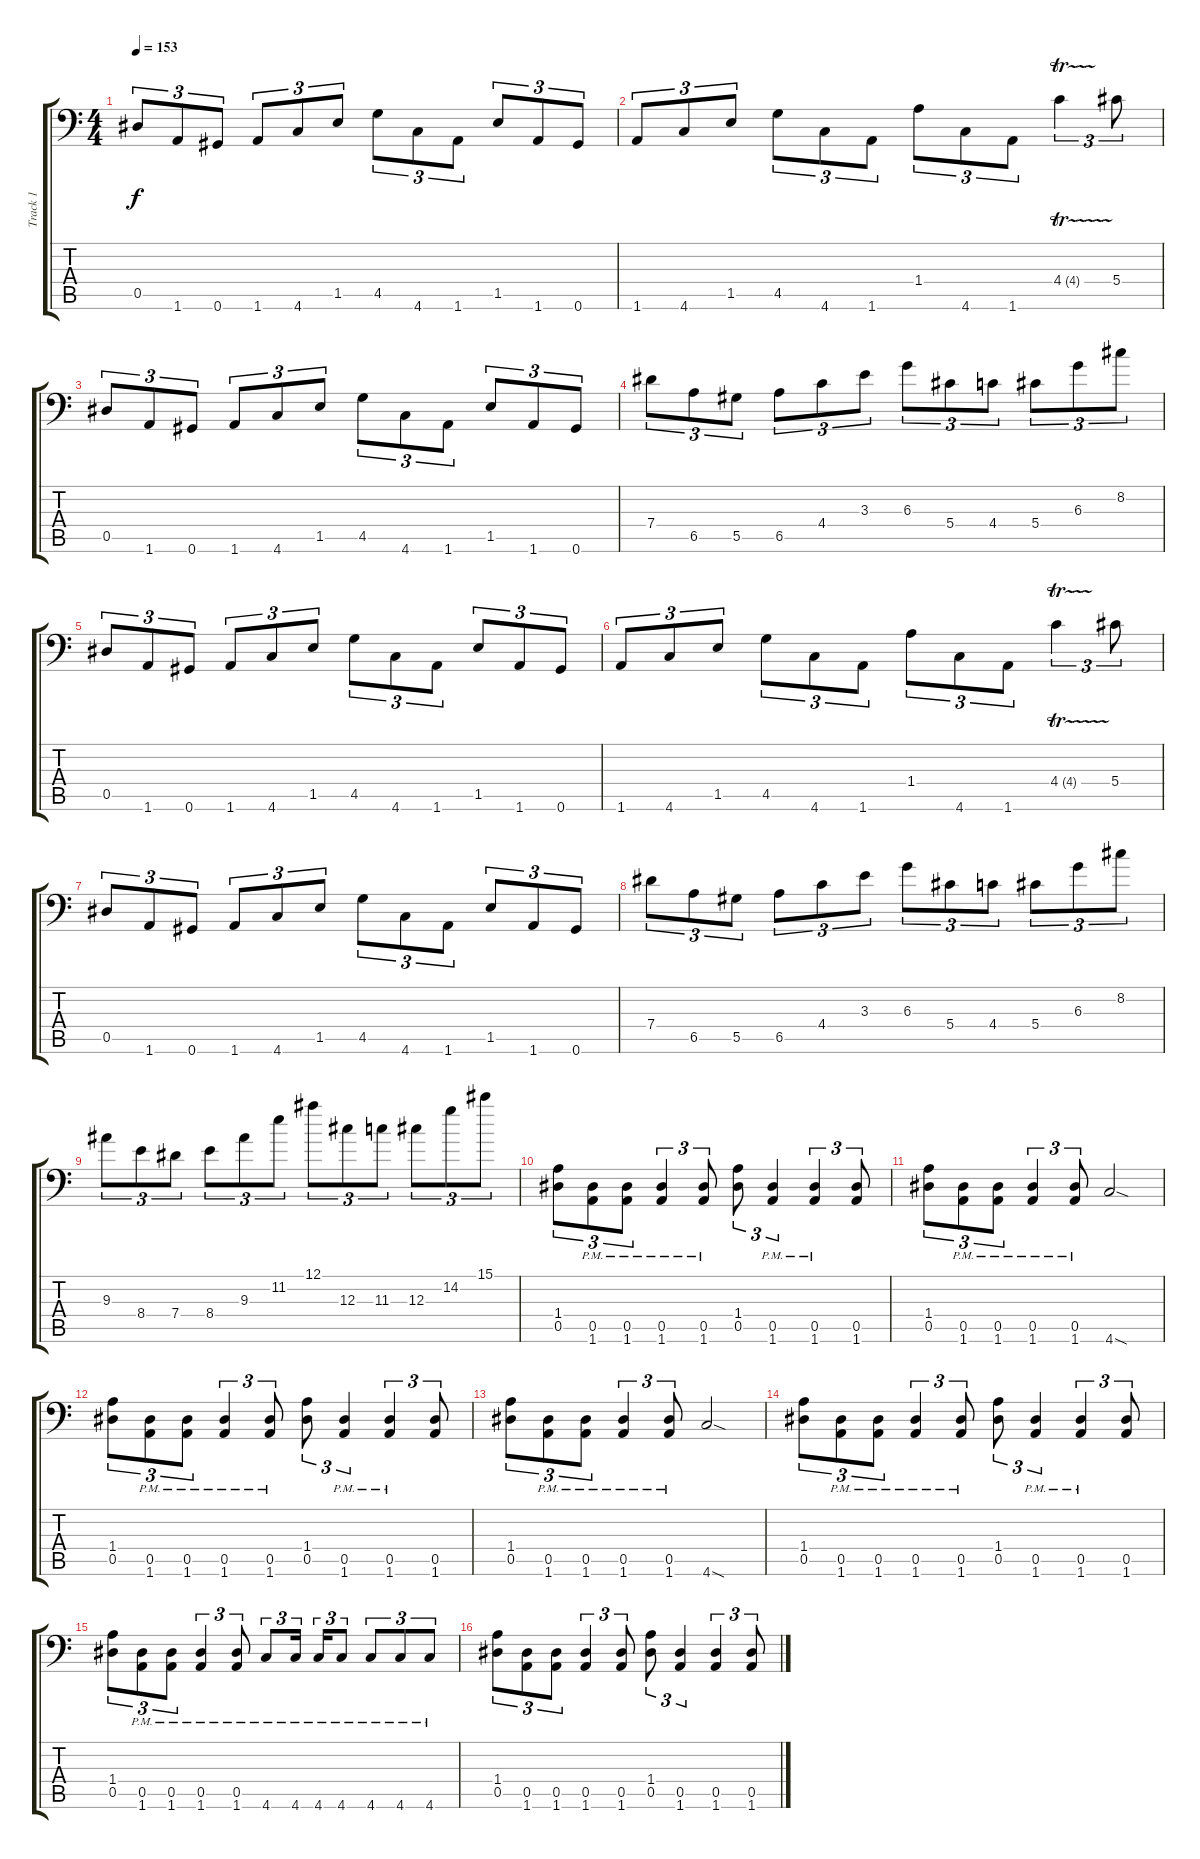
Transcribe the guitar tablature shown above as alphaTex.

\track ("Track 1" "Track 1") {instrument distortionguitar}
\staff {score tabs}
\tuning (Bb3 F3 Db3 Ab2 Eb2 Ab1) {hide}
\ts (4 4)
\tempo 153
\clef f4
\ks c
0.5.8{tu (3 2) dy f} 1.6.8{tu (3 2)} 0.6.8{tu (3 2)} 1.6.8{tu (3 2)} 4.6.8{tu (3 2)} 1.5.8{tu (3 2)} 4.5.8{tu (3 2)} 4.6.8{tu (3 2)} 1.6.8{tu (3 2)} 1.5.8{tu (3 2)} 1.6.8{tu (3 2)} 0.6.8{tu (3 2)} |
1.6.8{tu (3 2)} 4.6.8{tu (3 2)} 1.5.8{tu (3 2)} 4.5.8{tu (3 2)} 4.6.8{tu (3 2)} 1.6.8{tu (3 2)} 1.4.8{tu (3 2)} 4.6.8{tu (3 2)} 1.6.8{tu (3 2)} 4.4{tr (4 32)}.4{tu (3 2)} 5.4.8{tu (3 2)} |
0.5.8{tu (3 2)} 1.6.8{tu (3 2)} 0.6.8{tu (3 2)} 1.6.8{tu (3 2)} 4.6.8{tu (3 2)} 1.5.8{tu (3 2)} 4.5.8{tu (3 2)} 4.6.8{tu (3 2)} 1.6.8{tu (3 2)} 1.5.8{tu (3 2)} 1.6.8{tu (3 2)} 0.6.8{tu (3 2)} |
7.4.8{tu (3 2)} 6.5.8{tu (3 2)} 5.5.8{tu (3 2)} 6.5.8{tu (3 2)} 4.4.8{tu (3 2)} 3.3.8{tu (3 2)} 6.3.8{tu (3 2)} 5.4.8{tu (3 2)} 4.4.8{tu (3 2)} 5.4.8{tu (3 2)} 6.3.8{tu (3 2)} 8.2.8{tu (3 2)} |
0.5.8{tu (3 2)} 1.6.8{tu (3 2)} 0.6.8{tu (3 2)} 1.6.8{tu (3 2)} 4.6.8{tu (3 2)} 1.5.8{tu (3 2)} 4.5.8{tu (3 2)} 4.6.8{tu (3 2)} 1.6.8{tu (3 2)} 1.5.8{tu (3 2)} 1.6.8{tu (3 2)} 0.6.8{tu (3 2)} |
1.6.8{tu (3 2)} 4.6.8{tu (3 2)} 1.5.8{tu (3 2)} 4.5.8{tu (3 2)} 4.6.8{tu (3 2)} 1.6.8{tu (3 2)} 1.4.8{tu (3 2)} 4.6.8{tu (3 2)} 1.6.8{tu (3 2)} 4.4{tr (4 32)}.4{tu (3 2)} 5.4.8{tu (3 2)} |
0.5.8{tu (3 2)} 1.6.8{tu (3 2)} 0.6.8{tu (3 2)} 1.6.8{tu (3 2)} 4.6.8{tu (3 2)} 1.5.8{tu (3 2)} 4.5.8{tu (3 2)} 4.6.8{tu (3 2)} 1.6.8{tu (3 2)} 1.5.8{tu (3 2)} 1.6.8{tu (3 2)} 0.6.8{tu (3 2)} |
7.4.8{tu (3 2)} 6.5.8{tu (3 2)} 5.5.8{tu (3 2)} 6.5.8{tu (3 2)} 4.4.8{tu (3 2)} 3.3.8{tu (3 2)} 6.3.8{tu (3 2)} 5.4.8{tu (3 2)} 4.4.8{tu (3 2)} 5.4.8{tu (3 2)} 6.3.8{tu (3 2)} 8.2.8{tu (3 2)} |
9.3.8{tu (3 2)} 8.4.8{tu (3 2)} 7.4.8{tu (3 2)} 8.4.8{tu (3 2)} 9.3.8{tu (3 2)} 11.2.8{tu (3 2)} 12.1.8{tu (3 2)} 12.3.8{tu (3 2)} 11.3.8{tu (3 2)} 12.3.8{tu (3 2)} 14.2.8{tu (3 2)} 15.1.8{tu (3 2)} |
(1.4 0.5).8{tu (3 2) volume 11 instrument overdrivenguitar} (0.5{pm} 1.6{pm}).8{tu (3 2)} (0.5{pm} 1.6{pm}).8{tu (3 2)} (0.5{pm} 1.6{pm}).4{tu (3 2)} (0.5{pm} 1.6{pm}).8{tu (3 2)} (1.4 0.5).8{tu (3 2)} (0.5{pm} 1.6{pm}).4{tu (3 2)} (0.5{pm} 1.6{pm}).4{tu (3 2)} (0.5 1.6).8{tu (3 2)} |
(1.4 0.5).8{tu (3 2)} (0.5{pm} 1.6{pm}).8{tu (3 2)} (0.5{pm} 1.6{pm}).8{tu (3 2)} (0.5{pm} 1.6{pm}).4{tu (3 2)} (0.5{pm} 1.6{pm}).8{tu (3 2)} 4.6{sod}.2 |
(1.4 0.5).8{tu (3 2) volume 13 instrument distortionguitar} (0.5{pm} 1.6{pm}).8{tu (3 2)} (0.5{pm} 1.6{pm}).8{tu (3 2)} (0.5{pm} 1.6{pm}).4{tu (3 2)} (0.5{pm} 1.6{pm}).8{tu (3 2)} (1.4 0.5).8{tu (3 2)} (0.5{pm} 1.6{pm}).4{tu (3 2)} (0.5{pm} 1.6{pm}).4{tu (3 2)} (0.5 1.6).8{tu (3 2)} |
(1.4 0.5).8{tu (3 2)} (0.5{pm} 1.6{pm}).8{tu (3 2)} (0.5{pm} 1.6{pm}).8{tu (3 2)} (0.5{pm} 1.6{pm}).4{tu (3 2)} (0.5{pm} 1.6{pm}).8{tu (3 2)} 4.6{sod}.2 |
(1.4 0.5).8{tu (3 2) volume 15 instrument distortionguitar} (0.5{pm} 1.6{pm}).8{tu (3 2)} (0.5{pm} 1.6{pm}).8{tu (3 2)} (0.5{pm} 1.6{pm}).4{tu (3 2)} (0.5{pm} 1.6{pm}).8{tu (3 2)} (1.4 0.5).8{tu (3 2)} (0.5{pm} 1.6{pm}).4{tu (3 2)} (0.5{pm} 1.6{pm}).4{tu (3 2)} (0.5 1.6).8{tu (3 2)} |
(1.4 0.5).8{tu (3 2)} (0.5{pm} 1.6{pm}).8{tu (3 2)} (0.5{pm} 1.6{pm}).8{tu (3 2)} (0.5{pm} 1.6{pm}).4{tu (3 2)} (0.5{pm} 1.6{pm}).8{tu (3 2)} 4.6{pm}.8{tu (3 2)} 4.6{pm}.16{tu (3 2) beam splitsecondary} 4.6{pm}.16{tu (3 2)} 4.6{pm}.8{tu (3 2)} 4.6{pm}.8{tu (3 2)} 4.6{pm}.8{tu (3 2)} 4.6{pm}.8{tu (3 2)} |
(1.4 0.5).8{tu (3 2) volume 15 instrument distortionguitar} (0.5 1.6).8{tu (3 2)} (0.5 1.6).8{tu (3 2)} (0.5 1.6).4{tu (3 2)} (0.5 1.6).8{tu (3 2)} (1.4 0.5).8{tu (3 2)} (0.5 1.6).4{tu (3 2)} (0.5 1.6).4{tu (3 2)} (0.5 1.6).8{tu (3 2)}
